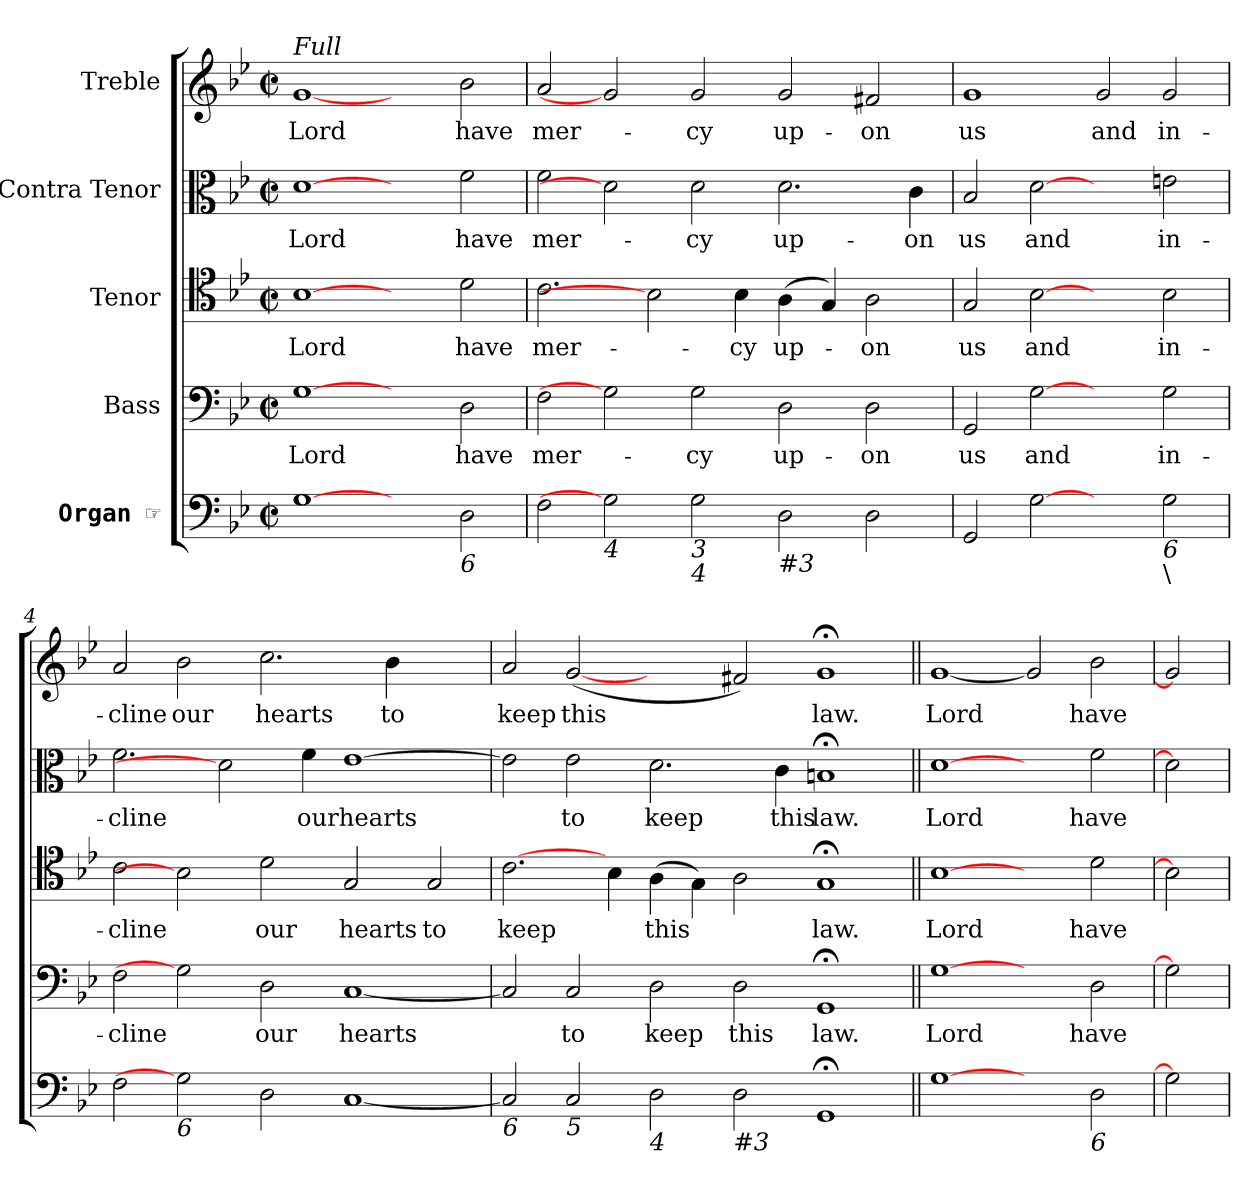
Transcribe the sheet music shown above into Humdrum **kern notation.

**kern	**kern	**text	**kern	**text	**kern	**text	**kern	**text
*part5	*part4	*part4	*part3	*part3	*part2	*part2	*part1	*part1
*staff5	*staff4	*staff4	*staff3	*staff3	*staff2	*staff2	*staff1	*staff1
*I"Organ     ☞	*I"Bass	*	*I"Tenor	*	*I"Contra Tenor	*	*I"Treble	*
*clefF4	*clefF4	*	*clefC4	*	*clefC3	*	*clefG2	*
*k[b-e-]	*k[b-e-]	*	*k[b-e-]	*	*k[b-e-]	*	*k[b-e-]	*
*B-:	*B-:	*	*B-:	*	*B-:	*	*B-:	*
*M2/2	*M2/2	*	*M2/2	*	*M2/2	*	*M2/2	*
*met(c|)	*met(c|)	*	*met(c|)	*	*met(c|)	*	*met(c|)	*
=1	=1	=1	=1	=1	=1	=1	=1	=1
!	!	!	!	!	!	!	!LO:TX:a:i:t=Full	!
!	!	!LO:LY:b	!	!LO:LY:b	!	!LO:LY:b	!	!LO:LY:b
[1G	[1G	Lord	[1B-	Lord	[1d	Lord	[1g	Lord
2ryy	2ryy	.	2ryy	.	2ryy	.	2ryy	.
!LO:TX:b:i:t=6	!	!	!	!	!	!	!	!
!	!	!LO:LY:b	!	!LO:LY:b	!	!LO:LY:b	!	!LO:LY:b
2D\	2D\	have	2d\	have	2f\	have	2b-\	have
=2	=2	=2	=2	=2	=2	=2	=2	=2
!	!	!LO:LY:b	!	!LO:LY:b	!	!LO:LY:b	!	!LO:LY:b
2F\	2F\	mer-	2.c\	mer-	2f\	mer-	2a/	mer-
!LO:TX:b:i:t=4	!	!	!	!	!	!	!	!
2G]	2G]	.	.	.	2d]	.	2g]	.
.	.	.	2B-]	.	.	.	.	.
!LO:TX:b:i:t=3	!	!	!	!	!	!	!	!
!LO:TX:b:i:t=4	!	!	!	!	!	!	!	!
!	!	!LO:LY:b	!	!	!	!LO:LY:b	!	!LO:LY:b
2G\	2G\	-cy	.	.	2d\	-cy	2g/	-cy
!	!	!	!	!LO:LY:b	!	!	!	!
.	.	.	4B-\	-cy	.	.	.	.
!LO:TX:b:i:t=#3	!	!	!	!	!	!	!	!
!	!	!LO:LY:b	!	!LO:LY:b	!	!LO:LY:b	!	!LO:LY:b
2D\	2D\	up-	(>4A\	up-	2.d\	up-	2g/	up-
.	.	.	4G/)	.	.	.	.	.
!	!	!LO:LY:b	!	!LO:LY:b	!	!	!	!LO:LY:b
2D\	2D\	-on	2A\	-on	.	.	2f#X/	-on
!	!	!	!	!	!	!LO:LY:b	!	!
.	.	.	.	.	4c\	-on	.	.
=3	=3	=3	=3	=3	=3	=3	=3	=3
!	!	!LO:LY:b	!	!LO:LY:b	!	!LO:LY:b	!	!LO:LY:b
2GG/	2GG/	us	2G/	us	2B-/	us	1g	us
!	!	!LO:LY:b	!	!LO:LY:b	!	!LO:LY:b	!	!
[2G	[2G	and	[2B-	and	[2d	and	.	.
!	!	!	!	!	!	!	!	!LO:LY:b
2ryy	2ryy	.	2ryy	.	2ryy	.	2g/	and
!LO:TX:b:i:t=6	!	!	!	!	!	!	!	!
!LO:TX:b:t=\	!	!	!	!	!	!	!	!
!	!	!LO:LY:b	!	!LO:LY:b	!	!LO:LY:b	!	!LO:LY:b
2G\	2G\	in-	2B-\	in-	2en\	in-	2g/	in-
!!LO:LB:g=z
=4	=4	=4	=4	=4	=4	=4	=4	=4
!	!	!LO:LY:b	!	!LO:LY:b	!	!LO:LY:b	!	!LO:LY:b
2F\	2F\	-cline	2c\	-cline	2.f\	-cline	2a/	-cline
!LO:TX:b:i:t=6	!	!	!	!	!	!	!	!
!	!	!	!	!	!	!	!	!LO:LY:b
2G]	2G]	.	2B-]	.	.	.	2b-\	our
.	.	.	.	.	2d]	.	.	.
!	!	!LO:LY:b	!	!LO:LY:b	!	!	!	!LO:LY:b
2D\	2D\	our	2d\	our	.	.	2.cc\	hearts
!	!	!	!	!	!	!LO:LY:b	!	!
.	.	.	.	.	4f\	our	.	.
!	!	!LO:LY:b	!	!LO:LY:b	!	!LO:LY:b	!	!
[1C	[1C	hearts	2G/	hearts	[1e-	hearts	.	.
!	!	!	!	!	!	!	!	!LO:LY:b
.	.	.	.	.	.	.	4b-\	to
!	!	!	!	!LO:LY:b	!	!	!	!
.	.	.	2G/	to	.	.	2ryy	.
=5	=5	=5	=5	=5	=5	=5	=5	=5
!LO:TX:b:i:t=6	!	!	!	!	!	!	!	!
!	!	!	!	!LO:LY:b	!	!	!	!LO:LY:b
2C/]	2C/]	.	[2.c\	keep	2e-\]	.	2a/	keep
!LO:TX:b:i:t=5	!	!	!	!	!	!	!	!
!	!	!LO:LY:b	!	!	!	!LO:LY:b	!	!LO:LY:b
2C/	2C/	to	.	.	2e-\	to	(<[2g	this
.	.	.	4B-\	.	.	.	.	.
!LO:TX:b:i:t=4	!	!	!	!	!	!	!	!
!	!	!LO:LY:b	!	!LO:LY:b	!	!LO:LY:b	!	!
2D\	2D\	keep	(>4A\	this	2.d\	keep	2ryy	.
.	.	.	4G\)	.	.	.	.	.
!LO:TX:b:i:t=#3	!	!	!	!	!	!	!	!
!	!	!LO:LY:b	!	!	!	!	!	!
2D\	2D\	this	2A\	.	.	.	2f#X/)	.
!	!	!	!	!	!	!LO:LY:b	!	!
.	.	.	.	.	4c\	this	.	.
!	!	!LO:LY:b	!	!LO:LY:b	!	!LO:LY:b	!	!LO:LY:b
1GG;	1GG;	law.	1G;	law.	1Bn;	law.	1g;	law.
=6||	=6||	=6||	=6||	=6||	=6||	=6||	=6||	=6||
!	!	!LO:LY:b	!	!LO:LY:b	!	!LO:LY:b	!	!LO:LY:b
[1G	[1G	Lord	[1B-	Lord	[1d	Lord	[1g	Lord
2ryy	2ryy	.	2ryy	.	2ryy	.	2g]	.
!LO:TX:b:i:t=6	!	!	!	!	!	!	!	!
!	!	!LO:LY:b	!	!LO:LY:b	!	!LO:LY:b	!	!LO:LY:b
2D\	2D\	have	2d\	have	2f\	have	2b-\	have
=7	=7	=7	=7	=7	=7	=7	=7	=7
2G]	2G]	.	2B-]	.	2d]	.	2g]	.
=	=	=	=	=	=	=	=	=
*-	*-	*-	*-	*-	*-	*-	*-	*-
